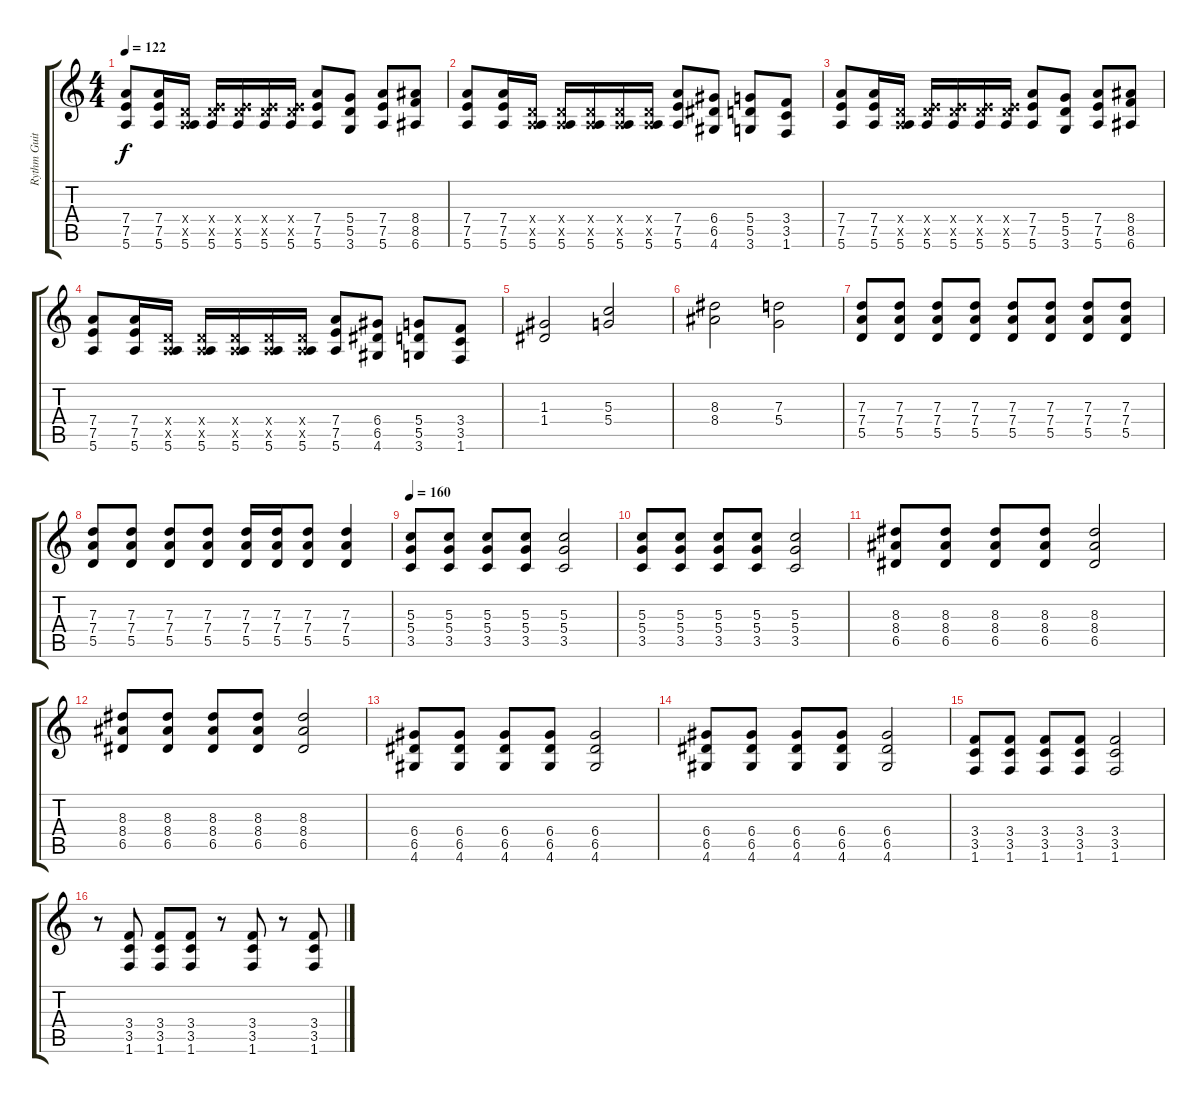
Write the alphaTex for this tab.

\track ("Rythm Guitar" "Rythm Guit") {instrument distortionguitar}
\staff {score tabs}
\tuning (E4 B3 G3 D3 A2 E2) {hide}
\ts (4 4)
\tempo 122
\clef g2
\ks c
(7.4 7.5 5.6).8{dy f} (7.4 7.5 5.6).16 (0.4{x} 0.5{x} 5.6).16 (0.4{x} 7.5{x} 5.6).16 (0.4{x} 7.5{x} 5.6).16 (0.4{x} 7.5{x} 5.6).16 (0.4{x} 7.5{x} 5.6).16 (7.4 7.5 5.6).8 (5.4 5.5 3.6).8 (7.4 7.5 5.6).8 (8.4 8.5 6.6).8 |
(7.4 7.5 5.6).8 (7.4 7.5 5.6).16 (0.4{x} 0.5{x} 5.6).16 (0.4{x} 0.5{x} 5.6).16 (0.4{x} 0.5{x} 5.6).16 (0.4{x} 0.5{x} 5.6).16 (0.4{x} 0.5{x} 5.6).16 (7.4 7.5 5.6).8 (6.4 6.5 4.6).8 (5.4 5.5 3.6).8 (3.4 3.5 1.6).8 |
(7.4 7.5 5.6).8 (7.4 7.5 5.6).16 (0.4{x} 0.5{x} 5.6).16 (0.4{x} 7.5{x} 5.6).16 (0.4{x} 7.5{x} 5.6).16 (0.4{x} 7.5{x} 5.6).16 (0.4{x} 7.5{x} 5.6).16 (7.4 7.5 5.6).8 (5.4 5.5 3.6).8 (7.4 7.5 5.6).8 (8.4 8.5 6.6).8 |
(7.4 7.5 5.6).8 (7.4 7.5 5.6).16 (0.4{x} 0.5{x} 5.6).16 (0.4{x} 0.5{x} 5.6).16 (0.4{x} 0.5{x} 5.6).16 (0.4{x} 0.5{x} 5.6).16 (0.4{x} 0.5{x} 5.6).16 (7.4 7.5 5.6).8 (6.4 6.5 4.6).8 (5.4 5.5 3.6).8 (3.4 3.5 1.6).8 |
(1.3 1.4).2 (5.3 5.4).2 |
(8.3 8.4).2 (7.3 5.4).2 |
(7.3 7.4 5.5).8 (7.3 7.4 5.5).8 (7.3 7.4 5.5).8 (7.3 7.4 5.5).8 (7.3 7.4 5.5).8 (7.3 7.4 5.5).8 (7.3 7.4 5.5).8 (7.3 7.4 5.5).8 |
(7.3 7.4 5.5).8 (7.3 7.4 5.5).8 (7.3 7.4 5.5).8 (7.3 7.4 5.5).8 (7.3 7.4 5.5).16 (7.3 7.4 5.5).16 (7.3 7.4 5.5).8 (7.3 7.4 5.5).4 |
\tempo 160
(5.3 5.4 3.5).8 (5.3 5.4 3.5).8 (5.3 5.4 3.5).8 (5.3 5.4 3.5).8 (5.3 5.4 3.5).2 |
(5.3 5.4 3.5).8 (5.3 5.4 3.5).8 (5.3 5.4 3.5).8 (5.3 5.4 3.5).8 (5.3 5.4 3.5).2 |
(8.3 8.4 6.5).8 (8.3 8.4 6.5).8 (8.3 8.4 6.5).8 (8.3 8.4 6.5).8 (8.3 8.4 6.5).2 |
(8.3 8.4 6.5).8 (8.3 8.4 6.5).8 (8.3 8.4 6.5).8 (8.3 8.4 6.5).8 (8.3 8.4 6.5).2 |
(6.4 6.5 4.6).8 (6.4 6.5 4.6).8 (6.4 6.5 4.6).8 (6.4 6.5 4.6).8 (6.4 6.5 4.6).2 |
(6.4 6.5 4.6).8 (6.4 6.5 4.6).8 (6.4 6.5 4.6).8 (6.4 6.5 4.6).8 (6.4 6.5 4.6).2 |
(3.4 3.5 1.6).8 (3.4 3.5 1.6).8 (3.4 3.5 1.6).8 (3.4 3.5 1.6).8 (3.4 3.5 1.6).2 |
r.8 (3.4 3.5 1.6).8 (3.4 3.5 1.6).8 (3.4 3.5 1.6).8 r.8 (3.4 3.5 1.6).8 r.8 (3.4 3.5 1.6).8
